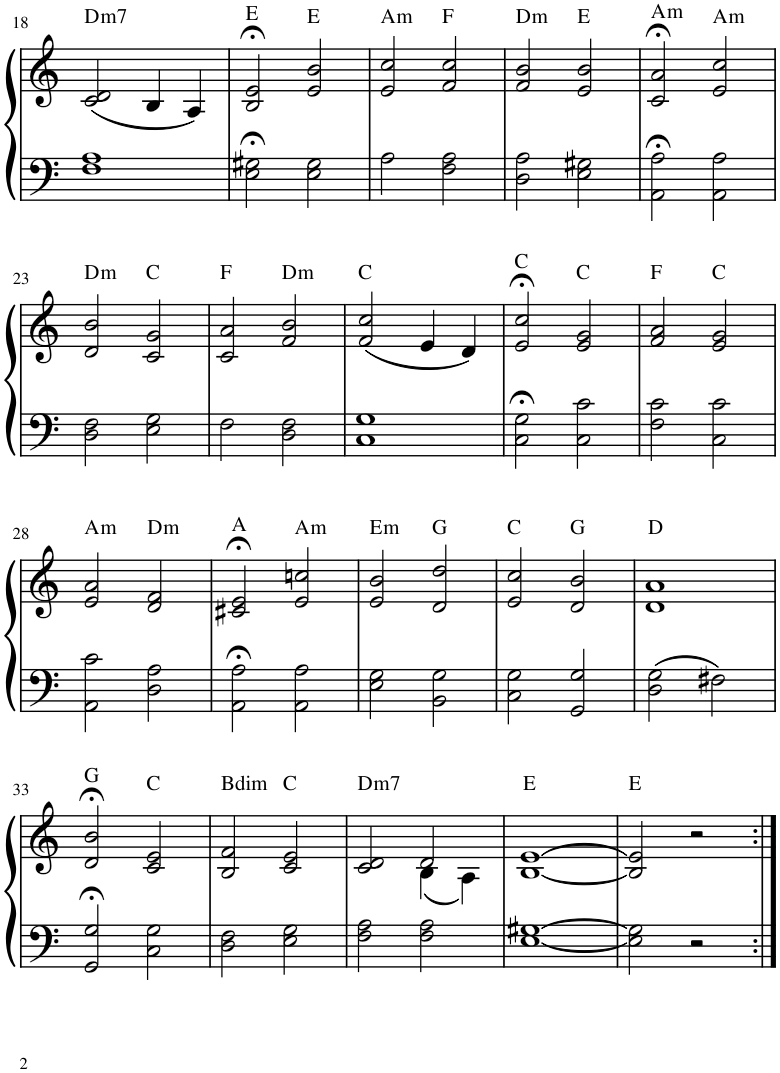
**kern	**kern	**harte
*part1	*part1	*part1
*staff2	*staff1	*
*I"Piano	*	*
*I'Pno.	*	*
!!LO:PB:g=z
*clefF4	*clefG2	*
*k[]	*k[]	*
*M4/4	*M4/4	*
=18	=18	=18
!	!	!LO:H:kt=m7
1F 1A	(2c/ 2d/	D:min7
.	4B/	.
.	4A/)	.
=19	=19	=19
2E\;< 2G#X\;<	2B/;< 2e/;<	E:maj
2E\ 2G#\	2e/ 2b/	E:maj
=20	=20	=20
!	!	!LO:H:kt=m
2A\	2e/ 2cc/	A:min
2F\ 2A\	2f/ 2cc/	F:maj
=21	=21	=21
!	!	!LO:H:kt=m
2D\ 2A\	2f/ 2b/	D:min
2E\ 2G#X\	2e/ 2b/	E:maj
=22	=22	=22
!	!	!LO:H:kt=m
2AA\;< 2A\;<	2c/;< 2a/;<	A:min
!	!	!LO:H:kt=m
2AA\ 2A\	2e/ 2cc/	A:min
!!LO:LB:g=z
=23	=23	=23
!	!	!LO:H:kt=m
2D\ 2F\	2d/ 2b/	D:min
2E\ 2G\	2c/ 2g/	C:maj
=24	=24	=24
2F\	2c/ 2a/	F:maj
!	!	!LO:H:kt=m
2D\ 2F\	2f/ 2b/	D:min
=25	=25	=25
1C 1G	(2f/ 2cc/	C:maj
.	4e/	.
.	4d/)	.
=26	=26	=26
2C\;< 2G\;<	2e/;< 2cc/;<	C:maj
2C\ 2c\	2e/ 2g/	C:maj
=27	=27	=27
2F\ 2c\	2f/ 2a/	F:maj
2C\ 2c\	2e/ 2g/	C:maj
!!LO:LB:g=z
=28	=28	=28
!	!	!LO:H:kt=m
2AA\ 2c\	2e/ 2a/	A:min
!	!	!LO:H:kt=m
2D\ 2A\	2d/ 2f/	D:min
=29	=29	=29
2AA\;< 2A\;<	2c#X/;< 2e/;<	A:maj
!	!	!LO:H:kt=m
2AA\ 2A\	2e/ 2ccn/	A:min
=30	=30	=30
!	!	!LO:H:kt=m
2E\ 2G\	2e/ 2b/	E:min
2BB\ 2G\	2d/ 2dd/	G:maj
=31	=31	=31
2C\ 2G\	2e/ 2cc/	C:maj
2GG/ 2G/	2d/ 2b/	G:maj
=32	=32	=32
2D\ 2G\	1d 1a	D:maj
2F#X\	.	.
!!LO:LB:g=z
=33	=33	=33
2GG/;< 2G/;<	2d/;< 2b/;<	G:maj
2C\ 2G\	2c/ 2e/	C:maj
=34	=34	=34
!	!	!LO:H:kt=dim
2D\ 2F\	2B/ 2f/	B:dim
2E\ 2G\	2c/ 2e/	C:maj
=35	=35	=35
*	*^	*
!	!	!	!LO:H:kt=m7
2F\ 2A\	2c/ 2d/	2ryy	D:min7
2F\ 2A\	2d/	(4B\	.
.	.	4A\)	.
*	*v	*v	*
=36	=36	=36
[1E [1G#X	[1B [1e	E:maj
=37	=37	=37
2E\] 2G#\]	2B/] 2e/]	E:maj
2r	2r	.
=:|!	=:|!	=:|!
*-	*-	*-
